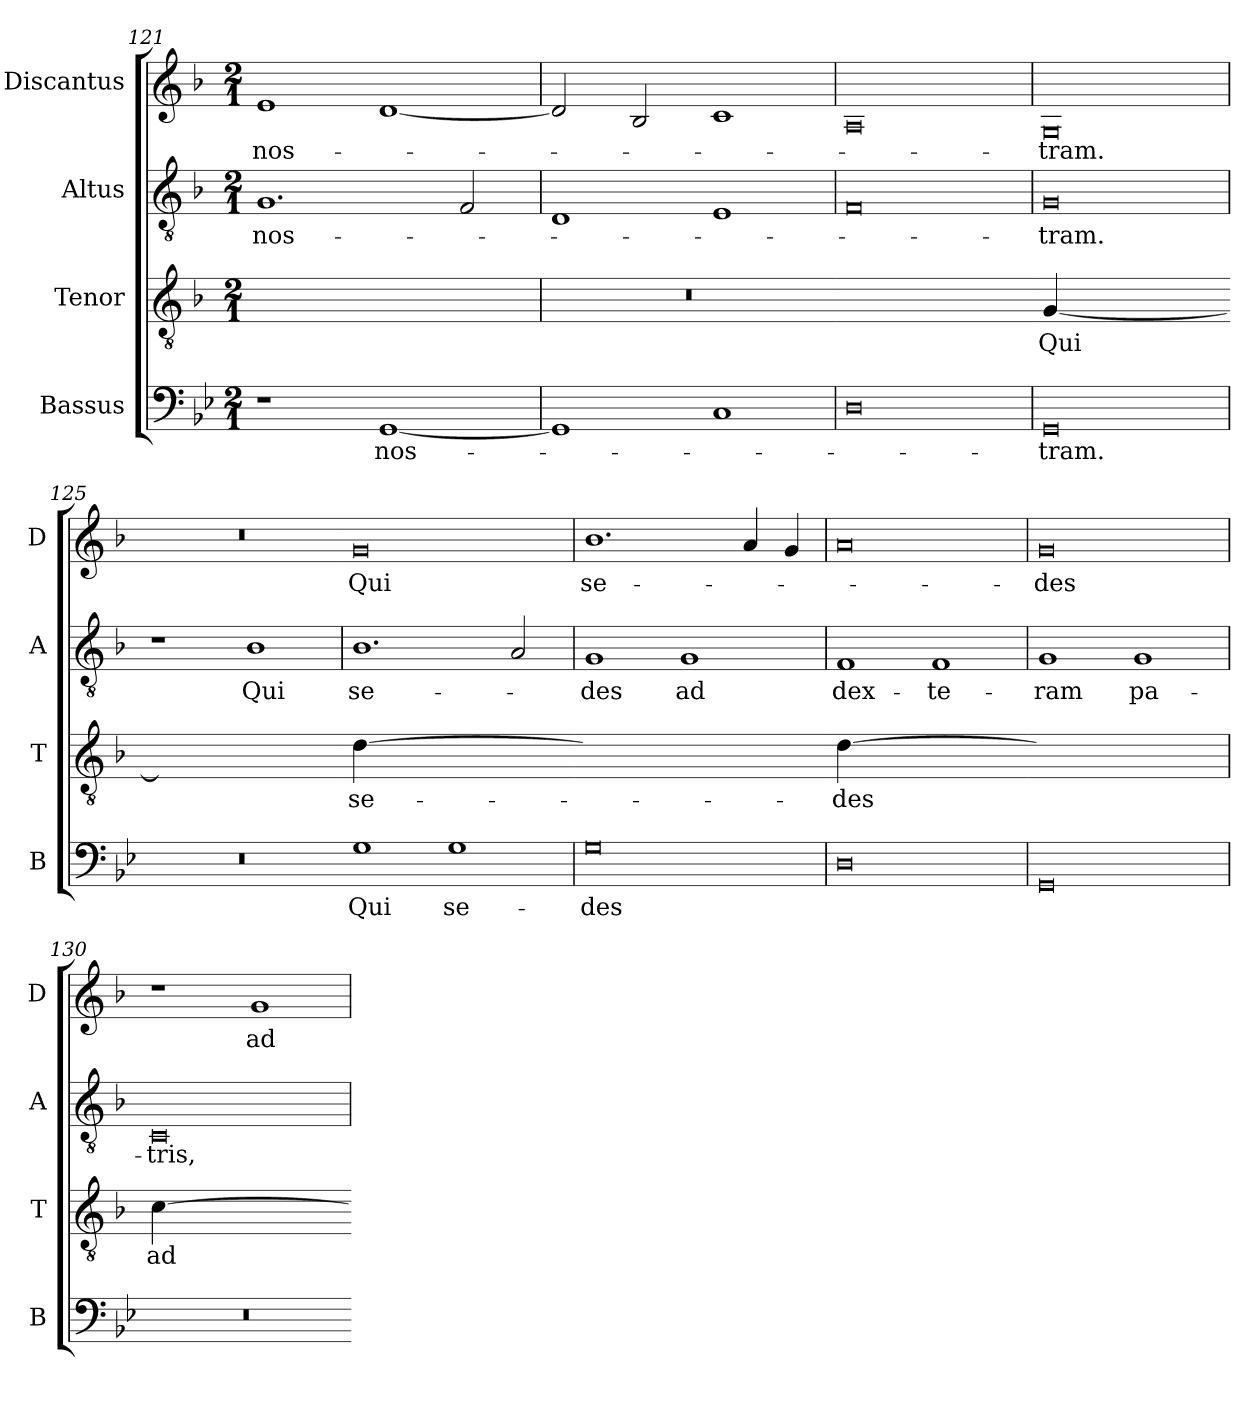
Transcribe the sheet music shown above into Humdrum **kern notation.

**kern	**text	**kern	**text	**kern	**text	**kern	**text
*part4	*part4	*part3	*part3	*part2	*part2	*part1	*part1
*staff4	*staff4	*staff3	*staff3	*staff2	*staff2	*staff1	*staff1
*I"Bassus	*	*I"Tenor	*	*I"Altus	*	*I"Discantus	*
*I'B	*	*I'T	*	*I'A	*	*I'D	*
*clefF4	*	*clefGv2	*	*clefGv2	*	*clefG2	*
*k[b-e-]	*	*k[b-]	*	*k[b-]	*	*k[b-]	*
*M2/1	*	*M2/1	*	*M2/1	*	*M2/1	*
=121	=121	=121	=121	=121	=121	=121	=121
!	!	!LO:N:vis=4	!	!	!	!	!
1r	.	0ryy	.	1.G	nos-	1e	nos-
[1GG	nos-	.	.	.	.	[1d	.
.	.	.	.	2F	.	.	.
=122	=122	=122	=122	=122	=122	=122	=122
!	!	!LO:N:vis=4	!	!	!	!	!
1GG]	.	0r	.	1D	.	2d]	.
.	.	.	.	.	.	2B-	.
1C	.	.	.	1E	.	1c	.
=123	=123	=123-	=123	=123	=123	=123	=123
!	!	!LO:N:vis=4	!	!	!	!	!
0D	.	0ryy	.	0F	.	0A	.
=124	=124	=124-	=124	=124	=124	=124	=124
!	!	!LO:N:vis=4	!	!	!	!	!
0GG	-tram.	[0G	Qui	0G	-tram.	0G	-tram.
=125	=125	=125-	=125	=125	=125	=125	=125
!	!	!LO:N:vis=4	!	!	!	!	!
0r	.	0Gyy]	.	1r	.	0r	.
.	.	.	.	1B-	Qui	.	.
=126	=126	=126-	=126	=126	=126	=126	=126
!	!	!LO:N:vis=4	!	!	!	!	!
1G	Qui	[0d	se-	1.B-	se-	0g	Qui
1G	se-	.	.	.	.	.	.
.	.	.	.	2A	.	.	.
=127	=127	=127-	=127	=127	=127	=127	=127
!	!	!LO:N:vis=4	!	!	!	!	!
0G	-des	0dyy]	.	1G	-des	1.b-	se-
.	.	.	.	1G	ad	.	.
.	.	.	.	.	.	4a	.
.	.	.	.	.	.	4g	.
=128	=128	=128-	=128	=128	=128	=128	=128
!	!	!LO:N:vis=4	!	!	!	!	!
0D	.	[0d	-des	1F	dex-	0a	.
.	.	.	.	1F	-te-	.	.
=129	=129	=129-	=129	=129	=129	=129	=129
!	!	!LO:N:vis=4	!	!	!	!	!
0GG	.	0dyy]	.	1G	-ram	0g	-des
.	.	.	.	1G	pa-	.	.
=130	=130	=130	=130	=130	=130	=130	=130
!	!	!LO:N:vis=4	!	!	!	!	!
0r	.	[0c	ad	0C	-tris,	1r	.
.	.	.	.	.	.	1g	ad
=	=	=-	=	=	=	=	=
*-	*-	*-	*-	*-	*-	*-	*-
